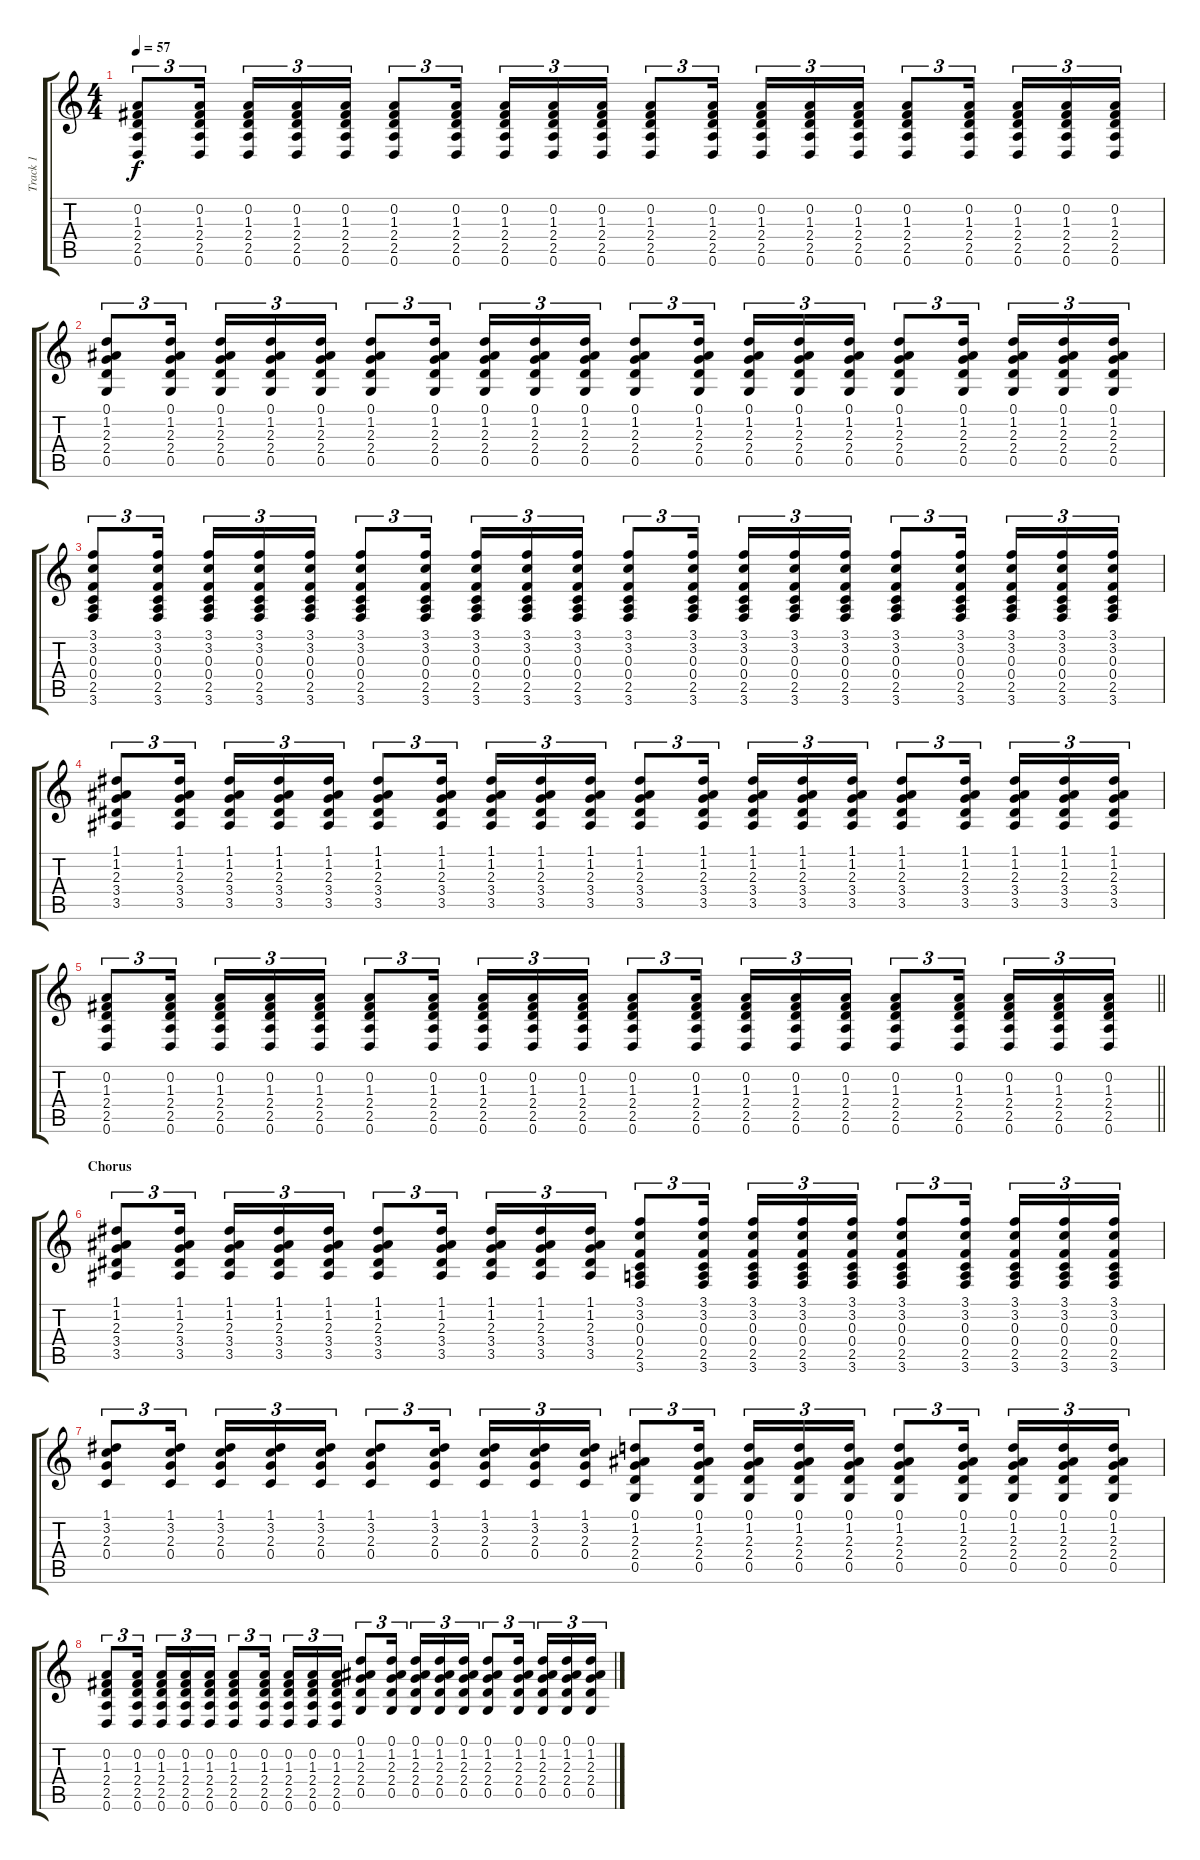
\track ("Track 1" "Track 1") {instrument acousticguitarsteel}
\staff {score tabs}
\tuning (D4 A3 F3 C3 G2 D2) {hide}
\ts (4 4)
\tempo 57
\clef g2
\ks c
(0.2 1.3 2.4 2.5 0.6).8{tu (3 2) dy f} (0.2 1.3 2.4 2.5 0.6).16{tu (3 2) beam splitsecondary} (0.2 1.3 2.4 2.5 0.6).16{tu (3 2)} (0.2 1.3 2.4 2.5 0.6).16{tu (3 2)} (0.2 1.3 2.4 2.5 0.6).16{tu (3 2)} (0.2 1.3 2.4 2.5 0.6).8{tu (3 2)} (0.2 1.3 2.4 2.5 0.6).16{tu (3 2) beam splitsecondary} (0.2 1.3 2.4 2.5 0.6).16{tu (3 2)} (0.2 1.3 2.4 2.5 0.6).16{tu (3 2)} (0.2 1.3 2.4 2.5 0.6).16{tu (3 2)} (0.2 1.3 2.4 2.5 0.6).8{tu (3 2)} (0.2 1.3 2.4 2.5 0.6).16{tu (3 2) beam splitsecondary} (0.2 1.3 2.4 2.5 0.6).16{tu (3 2)} (0.2 1.3 2.4 2.5 0.6).16{tu (3 2)} (0.2 1.3 2.4 2.5 0.6).16{tu (3 2)} (0.2 1.3 2.4 2.5 0.6).8{tu (3 2)} (0.2 1.3 2.4 2.5 0.6).16{tu (3 2) beam splitsecondary} (0.2 1.3 2.4 2.5 0.6).16{tu (3 2)} (0.2 1.3 2.4 2.5 0.6).16{tu (3 2)} (0.2 1.3 2.4 2.5 0.6).16{tu (3 2)} |
(0.1 1.2 2.3 2.4 0.5).8{tu (3 2)} (0.1 1.2 2.3 2.4 0.5).16{tu (3 2) beam splitsecondary} (0.1 1.2 2.3 2.4 0.5).16{tu (3 2)} (0.1 1.2 2.3 2.4 0.5).16{tu (3 2)} (0.1 1.2 2.3 2.4 0.5).16{tu (3 2)} (0.1 1.2 2.3 2.4 0.5).8{tu (3 2)} (0.1 1.2 2.3 2.4 0.5).16{tu (3 2) beam splitsecondary} (0.1 1.2 2.3 2.4 0.5).16{tu (3 2)} (0.1 1.2 2.3 2.4 0.5).16{tu (3 2)} (0.1 1.2 2.3 2.4 0.5).16{tu (3 2)} (0.1 1.2 2.3 2.4 0.5).8{tu (3 2)} (0.1 1.2 2.3 2.4 0.5).16{tu (3 2) beam splitsecondary} (0.1 1.2 2.3 2.4 0.5).16{tu (3 2)} (0.1 1.2 2.3 2.4 0.5).16{tu (3 2)} (0.1 1.2 2.3 2.4 0.5).16{tu (3 2)} (0.1 1.2 2.3 2.4 0.5).8{tu (3 2)} (0.1 1.2 2.3 2.4 0.5).16{tu (3 2) beam splitsecondary} (0.1 1.2 2.3 2.4 0.5).16{tu (3 2)} (0.1 1.2 2.3 2.4 0.5).16{tu (3 2)} (0.1 1.2 2.3 2.4 0.5).16{tu (3 2)} |
(3.1 3.2 0.3 0.4 2.5 3.6).8{tu (3 2)} (3.1 3.2 0.3 0.4 2.5 3.6).16{tu (3 2) beam splitsecondary} (3.1 3.2 0.3 0.4 2.5 3.6).16{tu (3 2)} (3.1 3.2 0.3 0.4 2.5 3.6).16{tu (3 2)} (3.1 3.2 0.3 0.4 2.5 3.6).16{tu (3 2)} (3.1 3.2 0.3 0.4 2.5 3.6).8{tu (3 2)} (3.1 3.2 0.3 0.4 2.5 3.6).16{tu (3 2) beam splitsecondary} (3.1 3.2 0.3 0.4 2.5 3.6).16{tu (3 2)} (3.1 3.2 0.3 0.4 2.5 3.6).16{tu (3 2)} (3.1 3.2 0.3 0.4 2.5 3.6).16{tu (3 2)} (3.1 3.2 0.3 0.4 2.5 3.6).8{tu (3 2)} (3.1 3.2 0.3 0.4 2.5 3.6).16{tu (3 2) beam splitsecondary} (3.1 3.2 0.3 0.4 2.5 3.6).16{tu (3 2)} (3.1 3.2 0.3 0.4 2.5 3.6).16{tu (3 2)} (3.1 3.2 0.3 0.4 2.5 3.6).16{tu (3 2)} (3.1 3.2 0.3 0.4 2.5 3.6).8{tu (3 2)} (3.1 3.2 0.3 0.4 2.5 3.6).16{tu (3 2) beam splitsecondary} (3.1 3.2 0.3 0.4 2.5 3.6).16{tu (3 2)} (3.1 3.2 0.3 0.4 2.5 3.6).16{tu (3 2)} (3.1 3.2 0.3 0.4 2.5 3.6).16{tu (3 2)} |
(1.1 1.2 2.3 3.4 3.5).8{tu (3 2)} (1.1 1.2 2.3 3.4 3.5).16{tu (3 2) beam splitsecondary} (1.1 1.2 2.3 3.4 3.5).16{tu (3 2)} (1.1 1.2 2.3 3.4 3.5).16{tu (3 2)} (1.1 1.2 2.3 3.4 3.5).16{tu (3 2)} (1.1 1.2 2.3 3.4 3.5).8{tu (3 2)} (1.1 1.2 2.3 3.4 3.5).16{tu (3 2) beam splitsecondary} (1.1 1.2 2.3 3.4 3.5).16{tu (3 2)} (1.1 1.2 2.3 3.4 3.5).16{tu (3 2)} (1.1 1.2 2.3 3.4 3.5).16{tu (3 2)} (1.1 1.2 2.3 3.4 3.5).8{tu (3 2)} (1.1 1.2 2.3 3.4 3.5).16{tu (3 2) beam splitsecondary} (1.1 1.2 2.3 3.4 3.5).16{tu (3 2)} (1.1 1.2 2.3 3.4 3.5).16{tu (3 2)} (1.1 1.2 2.3 3.4 3.5).16{tu (3 2)} (1.1 1.2 2.3 3.4 3.5).8{tu (3 2)} (1.1 1.2 2.3 3.4 3.5).16{tu (3 2) beam splitsecondary} (1.1 1.2 2.3 3.4 3.5).16{tu (3 2)} (1.1 1.2 2.3 3.4 3.5).16{tu (3 2)} (1.1 1.2 2.3 3.4 3.5).16{tu (3 2)} |
\barLineRight lightlight
(0.2 1.3 2.4 2.5 0.6).8{tu (3 2)} (0.2 1.3 2.4 2.5 0.6).16{tu (3 2) beam splitsecondary} (0.2 1.3 2.4 2.5 0.6).16{tu (3 2)} (0.2 1.3 2.4 2.5 0.6).16{tu (3 2)} (0.2 1.3 2.4 2.5 0.6).16{tu (3 2)} (0.2 1.3 2.4 2.5 0.6).8{tu (3 2)} (0.2 1.3 2.4 2.5 0.6).16{tu (3 2) beam splitsecondary} (0.2 1.3 2.4 2.5 0.6).16{tu (3 2)} (0.2 1.3 2.4 2.5 0.6).16{tu (3 2)} (0.2 1.3 2.4 2.5 0.6).16{tu (3 2)} (0.2 1.3 2.4 2.5 0.6).8{tu (3 2)} (0.2 1.3 2.4 2.5 0.6).16{tu (3 2) beam splitsecondary} (0.2 1.3 2.4 2.5 0.6).16{tu (3 2)} (0.2 1.3 2.4 2.5 0.6).16{tu (3 2)} (0.2 1.3 2.4 2.5 0.6).16{tu (3 2)} (0.2 1.3 2.4 2.5 0.6).8{tu (3 2)} (0.2 1.3 2.4 2.5 0.6).16{tu (3 2) beam splitsecondary} (0.2 1.3 2.4 2.5 0.6).16{tu (3 2)} (0.2 1.3 2.4 2.5 0.6).16{tu (3 2)} (0.2 1.3 2.4 2.5 0.6).16{tu (3 2)} |
\section ("" "Chorus")
(1.1 1.2 2.3 3.4 3.5).8{tu (3 2)} (1.1 1.2 2.3 3.4 3.5).16{tu (3 2) beam splitsecondary} (1.1 1.2 2.3 3.4 3.5).16{tu (3 2)} (1.1 1.2 2.3 3.4 3.5).16{tu (3 2)} (1.1 1.2 2.3 3.4 3.5).16{tu (3 2)} (1.1 1.2 2.3 3.4 3.5).8{tu (3 2)} (1.1 1.2 2.3 3.4 3.5).16{tu (3 2) beam splitsecondary} (1.1 1.2 2.3 3.4 3.5).16{tu (3 2)} (1.1 1.2 2.3 3.4 3.5).16{tu (3 2)} (1.1 1.2 2.3 3.4 3.5).16{tu (3 2)} (3.1 3.2 0.3 0.4 2.5 3.6).8{tu (3 2)} (3.1 3.2 0.3 0.4 2.5 3.6).16{tu (3 2) beam splitsecondary} (3.1 3.2 0.3 0.4 2.5 3.6).16{tu (3 2)} (3.1 3.2 0.3 0.4 2.5 3.6).16{tu (3 2)} (3.1 3.2 0.3 0.4 2.5 3.6).16{tu (3 2)} (3.1 3.2 0.3 0.4 2.5 3.6).8{tu (3 2)} (3.1 3.2 0.3 0.4 2.5 3.6).16{tu (3 2) beam splitsecondary} (3.1 3.2 0.3 0.4 2.5 3.6).16{tu (3 2)} (3.1 3.2 0.3 0.4 2.5 3.6).16{tu (3 2)} (3.1 3.2 0.3 0.4 2.5 3.6).16{tu (3 2)} |
(1.1 3.2 2.3 0.4).8{tu (3 2)} (1.1 3.2 2.3 0.4).16{tu (3 2) beam splitsecondary} (1.1 3.2 2.3 0.4).16{tu (3 2)} (1.1 3.2 2.3 0.4).16{tu (3 2)} (1.1 3.2 2.3 0.4).16{tu (3 2)} (1.1 3.2 2.3 0.4).8{tu (3 2)} (1.1 3.2 2.3 0.4).16{tu (3 2) beam splitsecondary} (1.1 3.2 2.3 0.4).16{tu (3 2)} (1.1 3.2 2.3 0.4).16{tu (3 2)} (1.1 3.2 2.3 0.4).16{tu (3 2)} (0.1 1.2 2.3 2.4 0.5).8{tu (3 2)} (0.1 1.2 2.3 2.4 0.5).16{tu (3 2) beam splitsecondary} (0.1 1.2 2.3 2.4 0.5).16{tu (3 2)} (0.1 1.2 2.3 2.4 0.5).16{tu (3 2)} (0.1 1.2 2.3 2.4 0.5).16{tu (3 2)} (0.1 1.2 2.3 2.4 0.5).8{tu (3 2)} (0.1 1.2 2.3 2.4 0.5).16{tu (3 2) beam splitsecondary} (0.1 1.2 2.3 2.4 0.5).16{tu (3 2)} (0.1 1.2 2.3 2.4 0.5).16{tu (3 2)} (0.1 1.2 2.3 2.4 0.5).16{tu (3 2)} |
(0.2 1.3 2.4 2.5 0.6).8{tu (3 2)} (0.2 1.3 2.4 2.5 0.6).16{tu (3 2) beam splitsecondary} (0.2 1.3 2.4 2.5 0.6).16{tu (3 2)} (0.2 1.3 2.4 2.5 0.6).16{tu (3 2)} (0.2 1.3 2.4 2.5 0.6).16{tu (3 2)} (0.2 1.3 2.4 2.5 0.6).8{tu (3 2)} (0.2 1.3 2.4 2.5 0.6).16{tu (3 2) beam splitsecondary} (0.2 1.3 2.4 2.5 0.6).16{tu (3 2)} (0.2 1.3 2.4 2.5 0.6).16{tu (3 2)} (0.2 1.3 2.4 2.5 0.6).16{tu (3 2)} (0.1 1.2 2.3 2.4 0.5).8{tu (3 2)} (0.1 1.2 2.3 2.4 0.5).16{tu (3 2) beam splitsecondary} (0.1 1.2 2.3 2.4 0.5).16{tu (3 2)} (0.1 1.2 2.3 2.4 0.5).16{tu (3 2)} (0.1 1.2 2.3 2.4 0.5).16{tu (3 2)} (0.1 1.2 2.3 2.4 0.5).8{tu (3 2)} (0.1 1.2 2.3 2.4 0.5).16{tu (3 2) beam splitsecondary} (0.1 1.2 2.3 2.4 0.5).16{tu (3 2)} (0.1 1.2 2.3 2.4 0.5).16{tu (3 2)} (0.1 1.2 2.3 2.4 0.5).16{tu (3 2)}
